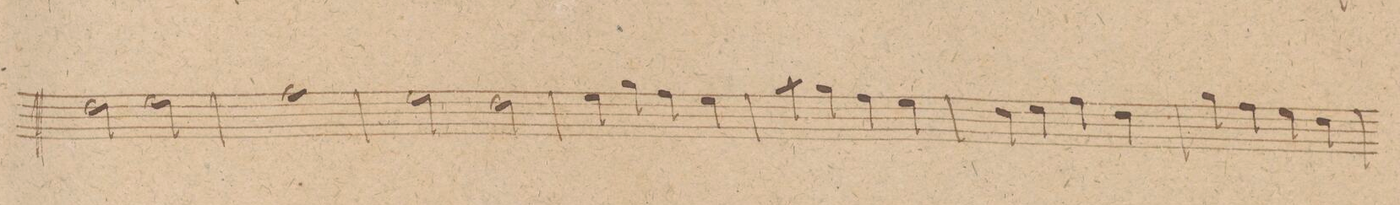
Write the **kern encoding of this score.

**kern	**dynam
*I"Clarnetto 1mo in A.	*
*clefG2	*
*k[f#c#g#]	*
*met(c)	*
*M4/4	*
2b\	.
2cc#\	.
=31	=31
1dd	.
=32	=32
2cc#\	.
2b\	.
=33	=33
4cc#\	.
4ee\	.
4dd\	.
4cc#\	.
=34	=34
4ff#\	.
4ee\	.
4dd\	.
4cc#\	.
=35	=35
4b\	.
4cc#\	.
4dd\	.
4b\	.
=36	=36
4ee\	.
4dd\	.
4cc#\	.
4b\	.
=37	=37
*-	*-
